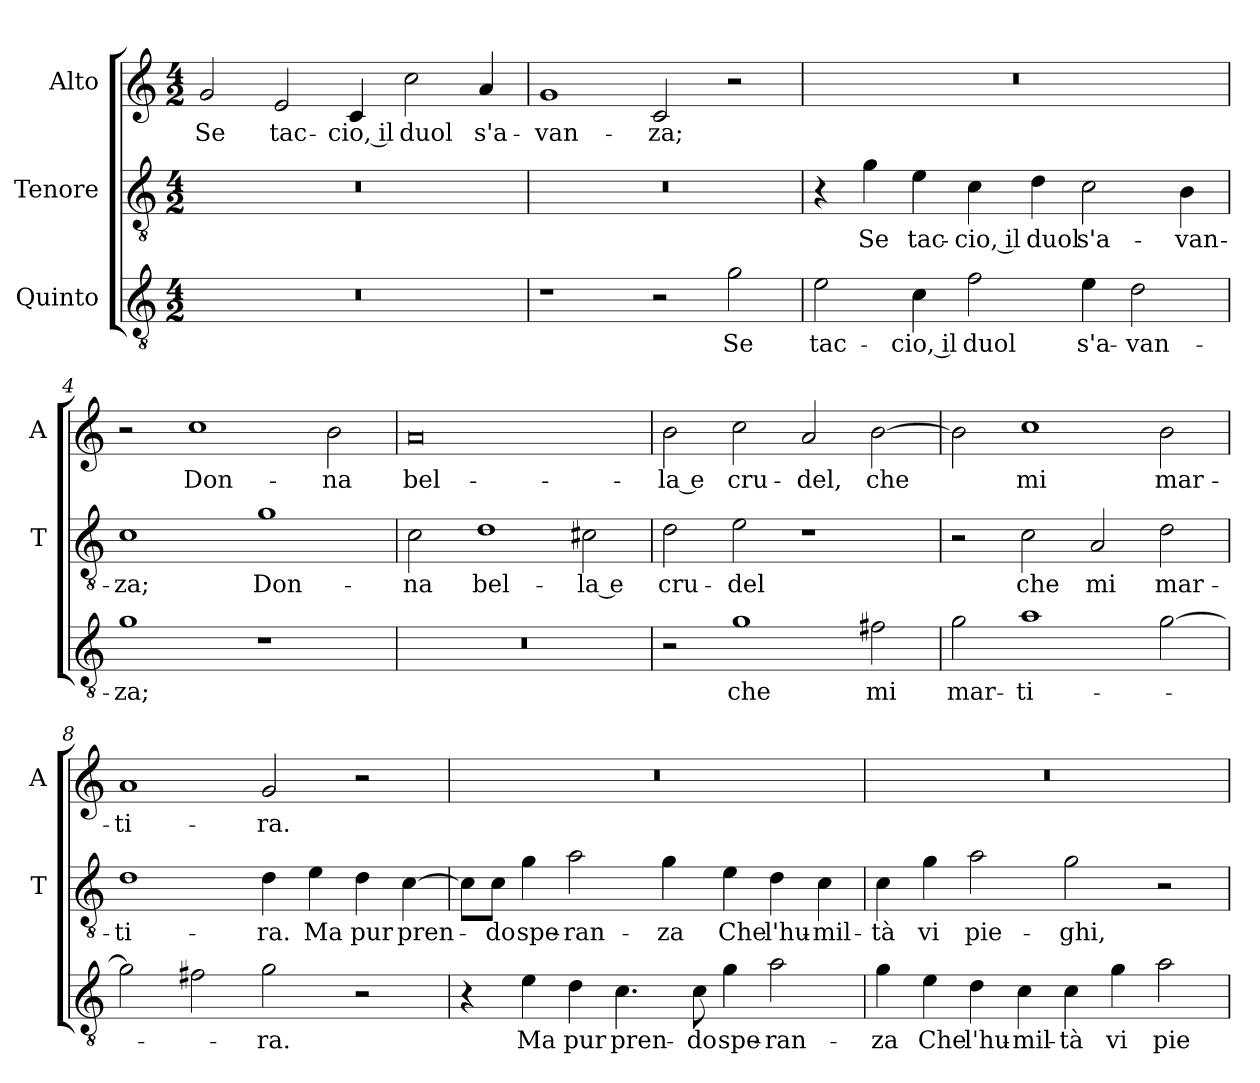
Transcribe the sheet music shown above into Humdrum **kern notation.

**kern	**text	**kern	**text	**kern	**text
*part3	*part3	*part2	*part2	*part1	*part1
*staff3	*staff3	*staff2	*staff2	*staff1	*staff1
*I"Quinto	*	*I"Tenore	*	*I"Alto	*
*	*	*I'T	*	*I'A	*
*clefGv2	*	*clefGv2	*	*clefG2	*
*k[]	*	*k[]	*	*k[]	*
*C:	*	*C:	*	*C:	*
*M4/2	*	*M4/2	*	*M4/2	*
=1	=1	=1	=1	=1	=1
0r	.	0r	.	2g	Se
.	.	.	.	2e	tac-
.	.	.	.	4c	-cio, il
.	.	.	.	2cc	duol
.	.	.	.	4a	s'a-
=2	=2	=2	=2	=2	=2
1r	.	0r	.	1g	-van-
2r	.	.	.	2c	-za;
2g	Se	.	.	2r	.
=3	=3	=3	=3	=3	=3
2e	tac-	4r	.	0r	.
.	.	4g	Se	.	.
4c	-cio, il	4e	tac-	.	.
2f	duol	4c	-cio, il	.	.
.	.	4d	duol	.	.
4e	s'a-	2c	s'a-	.	.
2d	-van-	.	.	.	.
.	.	4B	-van-	.	.
=4	=4	=4	=4	=4	=4
1g	-za;	1c	-za;	2r	.
.	.	.	.	1cc	Don-
1r	.	1g	Don-	.	.
.	.	.	.	2b	-na
=5	=5	=5	=5	=5	=5
0r	.	2c	-na	0a	bel-
.	.	1d	bel-	.	.
.	.	2c#X	-la e	.	.
=6	=6	=6	=6	=6	=6
2r	.	2d	cru-	2b	-la e
1g	che	2e	-del	2cc	cru-
.	.	1r	.	2a	-del,
2f#X	mi	.	.	[2b	che
=7	=7	=7	=7	=7	=7
2g	mar-	2r	.	2b]	.
1a	-ti-	2c	che	1cc	mi
.	.	2A	mi	.	.
[2g	.	2d	mar-	2b	mar-
=8	=8	=8	=8	=8	=8
2g]	.	1d	-ti-	1a	-ti-
2f#X	.	.	.	.	.
2g	-ra.	4d	-ra.	2g	-ra.
.	.	4e	Ma	.	.
2r	.	4d	pur	2r	.
.	.	[4c	pren-	.	.
=9	=9	=9	=9	=9	=9
4r	.	8c\L]	.	0r	.
.	.	8c\J	-do	.	.
4e	Ma	4g	spe-	.	.
4d	pur	2a	-ran-	.	.
4.c	pren-	.	.	.	.
.	.	4g	-za	.	.
8c	-do	.	.	.	.
4g	spe-	4e	Che	.	.
2a	-ran-	4d	l'hu-	.	.
.	.	4c	-mil-	.	.
=10	=10	=10	=10	=10	=10
4g	-za	4c	-tà	0r	.
4e	Che	4g	vi	.	.
4d	l'hu-	2a	pie-	.	.
4c	-mil-	.	.	.	.
4c	-tà	2g	-ghi,	.	.
4g	vi	.	.	.	.
2a	pie-	2r	.	.	.
=	=	=	=	=	=
*-	*-	*-	*-	*-	*-
